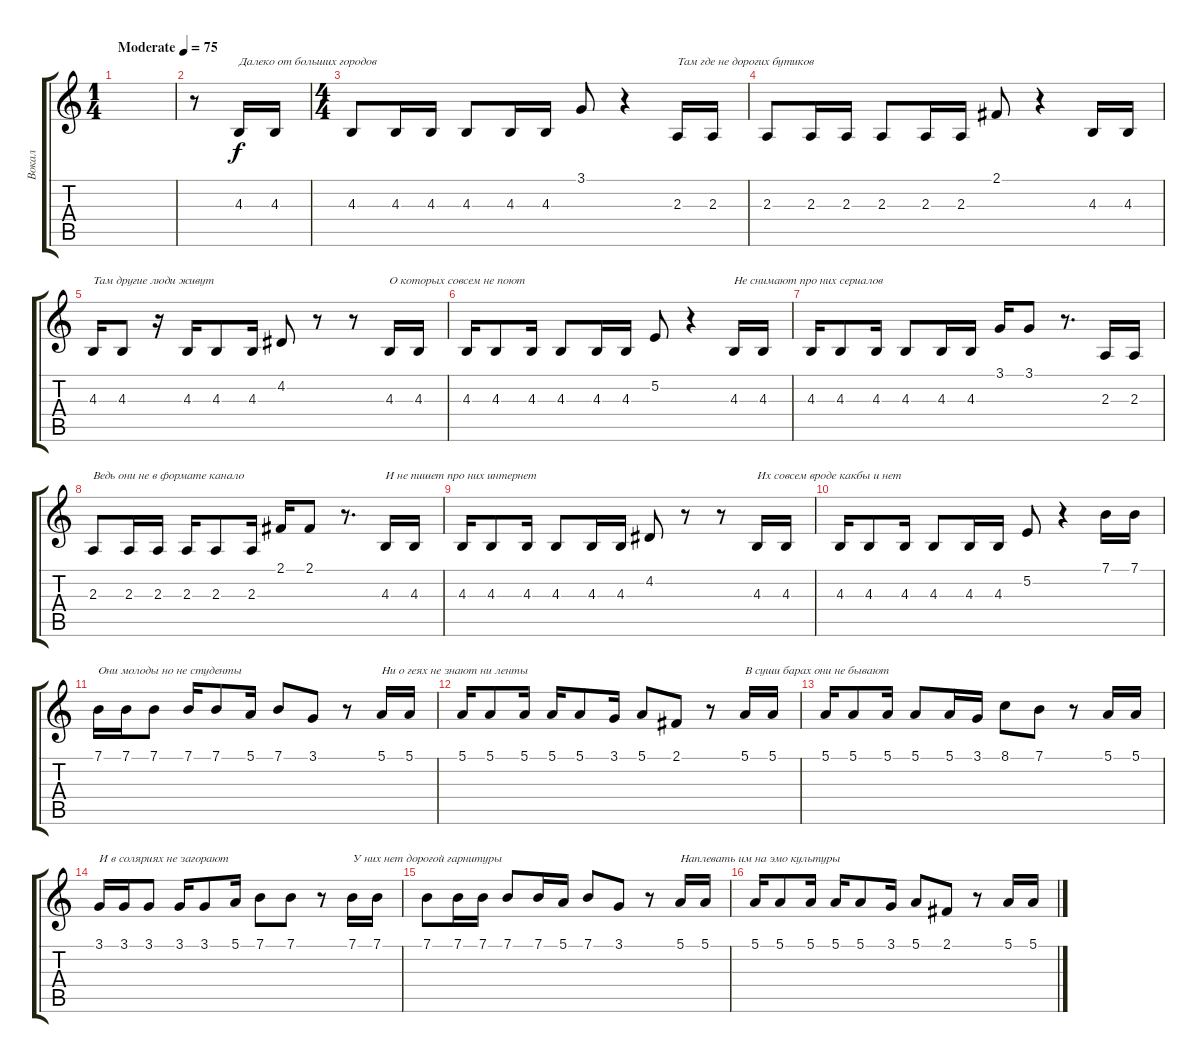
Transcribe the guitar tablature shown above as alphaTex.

\track ("Вокал" "Вокал") {instrument lead6voice}
\staff {score tabs}
\tuning (E4 B3 G3 D3 A2 E2) {hide}
\ts (1 4)
\tempo (75 "Moderate")
\clef g2
\ks c
|
r.8 4.3.16{txt "Далеко от больших городов"} 4.3.16 |
\ts (4 4)
4.3.8 4.3.16 4.3.16 4.3.8 4.3.16 4.3.16 3.1.8 r.4 2.3.16{txt "Там где не дорогих бутиков"} 2.3.16 |
2.3.8 2.3.16 2.3.16 2.3.8 2.3.16 2.3.16 2.1.8 r.4 4.3.16 4.3.16 |
4.3.16{txt "Там другие люди живут"} 4.3.8 r.16 4.3.16 4.3.8 4.3.16 4.2.8 r.8 r.8 4.3.16{txt "О которых совсем не поют"} 4.3.16 |
4.3.16 4.3.8 4.3.16 4.3.8 4.3.16 4.3.16 5.2.8 r.4 4.3.16{txt "Не снимают про них сериалов"} 4.3.16 |
4.3.16 4.3.8 4.3.16 4.3.8 4.3.16 4.3.16 3.1.16 3.1.8 r.8{d} 2.3.16 2.3.16 |
2.3.8{txt "Ведь они не в формате канало"} 2.3.16 2.3.16 2.3.16 2.3.8 2.3.16 2.1.16 2.1.8 r.8{d} 4.3.16{txt "И не пишет про них интернет"} 4.3.16 |
4.3.16 4.3.8 4.3.16 4.3.8 4.3.16 4.3.16 4.2.8 r.8 r.8 4.3.16{txt "Их совсем вроде какбы и нет"} 4.3.16 |
4.3.16 4.3.8 4.3.16 4.3.8 4.3.16 4.3.16 5.2.8 r.4 7.1.16 7.1.16 |
7.1.16{txt "Они молоды но не студенты"} 7.1.16 7.1.8 7.1.16 7.1.8 5.1.16 7.1.8 3.1.8 r.8 5.1.16{txt "Ни о геях не знают ни ленты"} 5.1.16 |
5.1.16 5.1.8 5.1.16 5.1.16 5.1.8 3.1.16 5.1.8 2.1.8 r.8 5.1.16{txt "В суши барах они не бывают"} 5.1.16 |
5.1.16 5.1.8 5.1.16 5.1.8 5.1.16 3.1.16 8.1.8 7.1.8 r.8 5.1.16 5.1.16 |
3.1.16{txt "И в соляриях не загорают"} 3.1.16 3.1.8 3.1.16 3.1.8 5.1.16 7.1.8 7.1.8 r.8 7.1.16{txt "У них нет дорогой гарнитуры"} 7.1.16 |
7.1.8 7.1.16 7.1.16 7.1.8 7.1.16 5.1.16 7.1.8 3.1.8 r.8 5.1.16{txt "Наплевать им на эмо культуры"} 5.1.16 |
5.1.16 5.1.8 5.1.16 5.1.16 5.1.8 3.1.16 5.1.8 2.1.8 r.8 5.1.16 5.1.16
